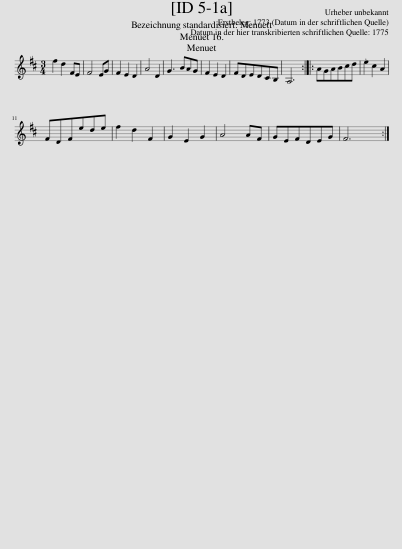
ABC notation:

X:1
L:1/8
M:3/4
I:linebreak $
K:D
V:1 treble
V:1
 f2 d2 FE | F4 EG | F2 E2 D2 | A4 D2 | G3 BAG | %5
 F2 E2 D2 | FDEDCB, | A,6 :: AGABcd | .e2 c2 A2 |$ %10
 FDFede | f2 d2 F2 | G2 E2 G2 | A4 AF | GEFDEG | %15
 F6 :| %16
